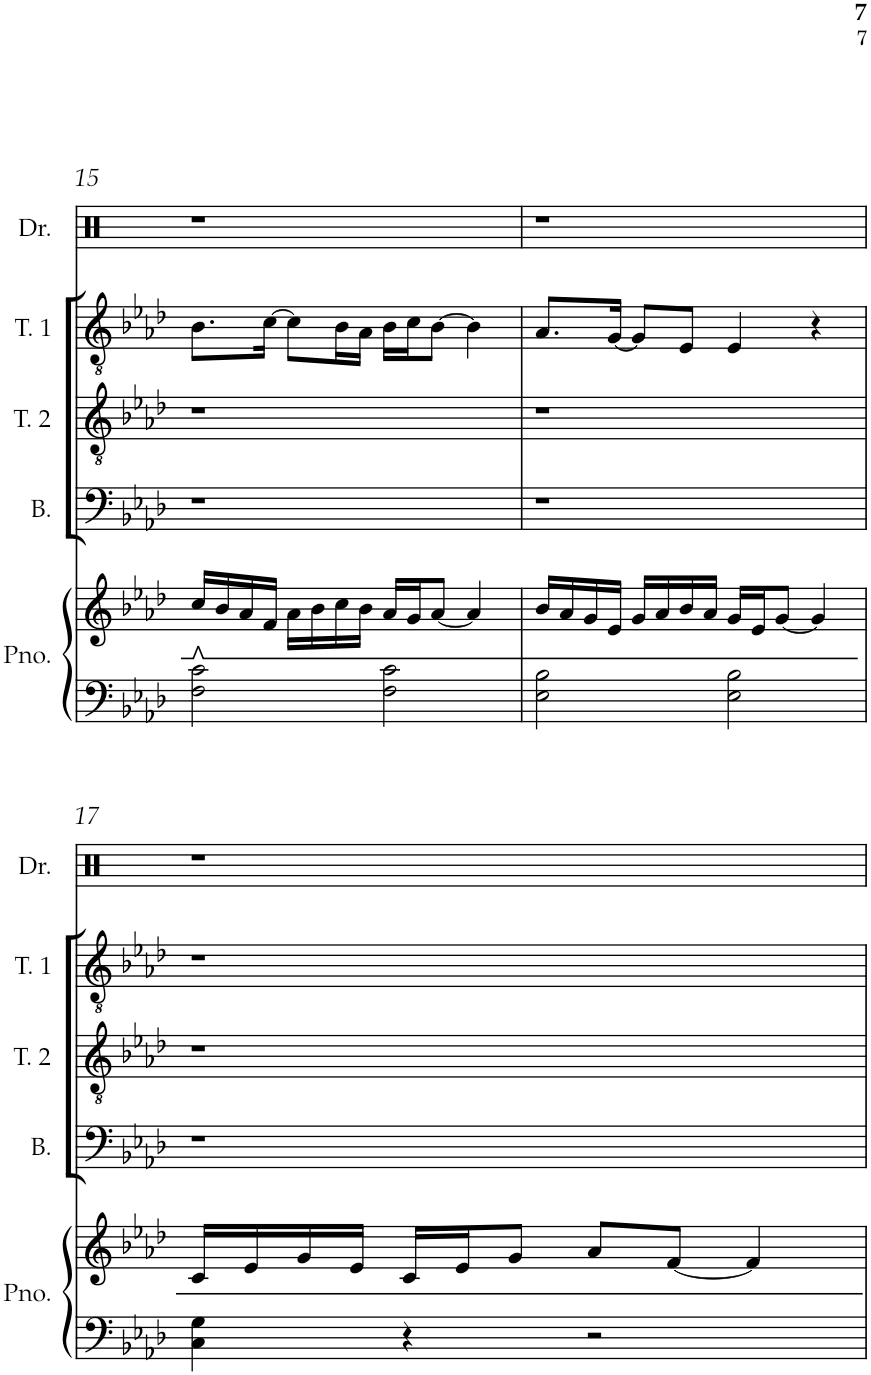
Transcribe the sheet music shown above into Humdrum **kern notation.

**kern	**kern	**kern	**kern	**kern	**kern
*part5	*part5	*part4	*part3	*part2	*part1
*staff6	*staff5	*staff4	*staff3	*staff2	*staff1
*I"Piano	*	*I"Bass	*I"Tenor 2	*I"Tenor 1	*I"Drum Set
*I'Pno.	*	*I'B.	*I'T. 2	*I'T. 1	*I'Dr.
!!LO:PB:g=z
*clefF4	*clefG2	*clefF4	*clefGv2	*clefGv2	*clefX
*k[b-e-a-d-]	*k[b-e-a-d-]	*k[b-e-a-d-]	*k[b-e-a-d-]	*k[b-e-a-d-]	*k[]
*M4/4	*M4/4	*M4/4	*M4/4	*M4/4	*M4/4
=15	=15	=15	=15	=15	=15
2F\ 2c\	16cc/LL	1r	1r	8.B-\L	1r
.	16b-/	.	.	.	.
.	16a-/	.	.	.	.
.	16f/JJ	.	.	[>16c\Jk	.
.	16a-\LL	.	.	8c\L]	.
.	16b-\	.	.	.	.
.	16cc\	.	.	16B-\L	.
.	16b-\JJ	.	.	16A-\JJ	.
2F\ 2c\	16a-/LL	.	.	16B-\LL	.
.	16g/J	.	.	16c\J	.
.	[<8a-/J	.	.	[>8B-\J	.
.	4a-/]	.	.	4B-\]	.
=16	=16	=16	=16	=16	=16
2E-\ 2B-\	16b-/LL	1r	1r	8.A-/L	1r
.	16a-/	.	.	.	.
.	16g/	.	.	.	.
.	16e-/JJ	.	.	[<16G/Jk	.
.	16g/LL	.	.	8G/L]	.
.	16a-/	.	.	.	.
.	16b-/	.	.	8E-/J	.
.	16a-/JJ	.	.	.	.
2E-\ 2B-\	16g/LL	.	.	4E-/	.
.	16e-/J	.	.	.	.
.	[<8g/J	.	.	.	.
.	4g/]	.	.	4r	.
!!LO:LB:g=z
=17	=17	=17	=17	=17	=17
4C\ 4G\	16c/LL	1r	1r	1r	1r
.	16e-/	.	.	.	.
.	16g/	.	.	.	.
.	16e-/JJ	.	.	.	.
4r	16c/LL	.	.	.	.
.	16e-/J	.	.	.	.
.	8g/J	.	.	.	.
2r	8a-/L	.	.	.	.
.	[<8f/J	.	.	.	.
.	4f/]	.	.	.	.
=	=	=	=	=	=
*-	*-	*-	*-	*-	*-
